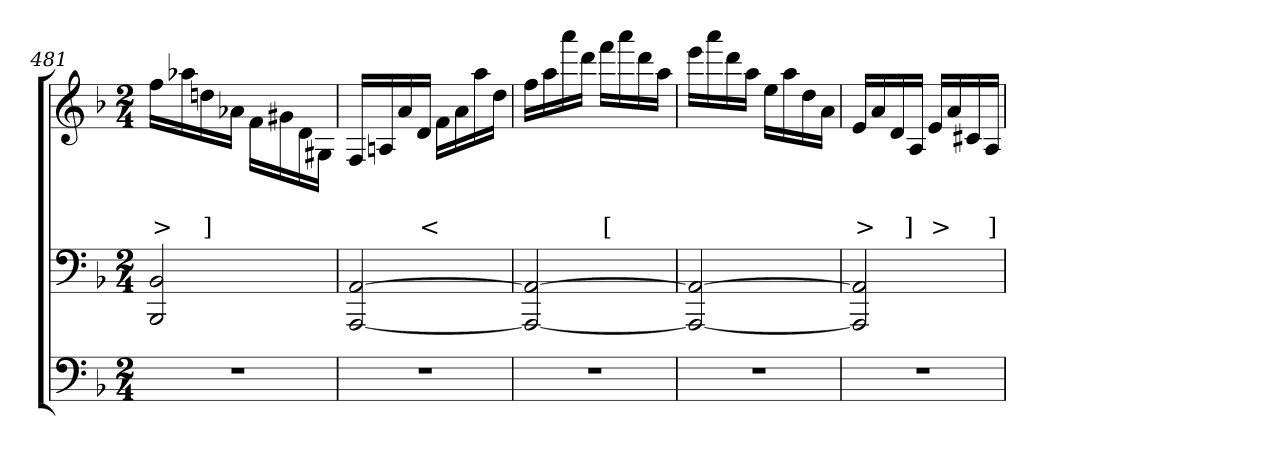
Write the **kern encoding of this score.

**kern	**kern	**kern	**text	**text
*part3	*part2	*part1	*part1	*part1
*staff3	*staff2	*staff1	*staff1	*staff1
*clefF4	*clefF4	*clefG2	*	*
*k[b-]	*k[b-]	*k[b-]	*	*
*M2/4	*M2/4	*M2/4	*	*
=481	=481	=481	=481	=481
2r	2BB- 2BBB-	16ffLL	.	>
.	.	16aa-X	.	.
.	.	16ddn	.	]
.	.	16a-JJ	.	.
.	.	16f\LL	.	.
.	.	16g#X\	.	.
.	.	16d\	.	.
.	.	16G#/JJ	.	.
=482	=482	=482	=482	=482
2r	[2AA [2AAA	16F/LL	.	.
.	.	16An/	.	.
.	.	16a\	.	.
.	.	16d\JJ	.	<
.	.	16fLL	.	.
.	.	16a	.	.
.	.	16aa	.	.
.	.	16ddJJ	.	.
=483	=483	=483	=483	=483
2r	2AA_ 2AAA_	16ffLL	.	.
.	.	16aa	.	.
.	.	16aaa	.	.
.	.	16dddJJ	.	.
.	.	16fffLL	.	[
.	.	16aaa	.	.
.	.	16ddd	.	.
.	.	16aaJJ	.	.
=484	=484	=484	=484	=484
2r	2AA_ 2AAA_	16eeeLL	.	.
.	.	16aaa	.	.
.	.	16ddd	.	.
.	.	16aaJJ	.	.
.	.	16eeLL	.	.
.	.	16aa	.	.
.	.	16dd	.	.
.	.	16aJJ	.	.
=485	=485	=485	=485	=485
2r	2AA] 2AAA]	16eLL	.	>
.	.	16a	.	.
.	.	16d	.	.
.	.	16AJJ	.	]
.	.	16eLL	.	>
.	.	16a	.	.
.	.	16c#X	.	.
.	.	16AJJ	.	]
=	=	=	=	=
*-	*-	*-	*-	*-
